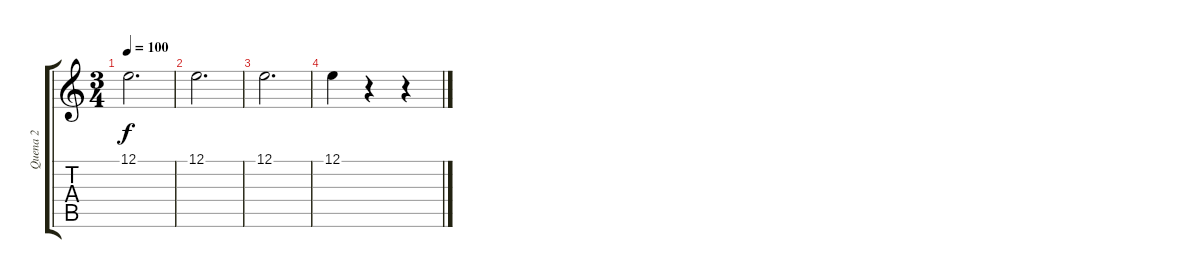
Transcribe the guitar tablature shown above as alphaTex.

\track ("Quena 2" "Quena 2") {instrument piccolo}
\staff {score tabs}
\tuning (E4 B3 G3 D3 A2 E2) {hide}
\ts (3 4)
\tempo 100
\clef g2
\ks c
12.1.2{d dy f} |
12.1.2{d} |
12.1.2{d} |
12.1.4 r.4 r.4
